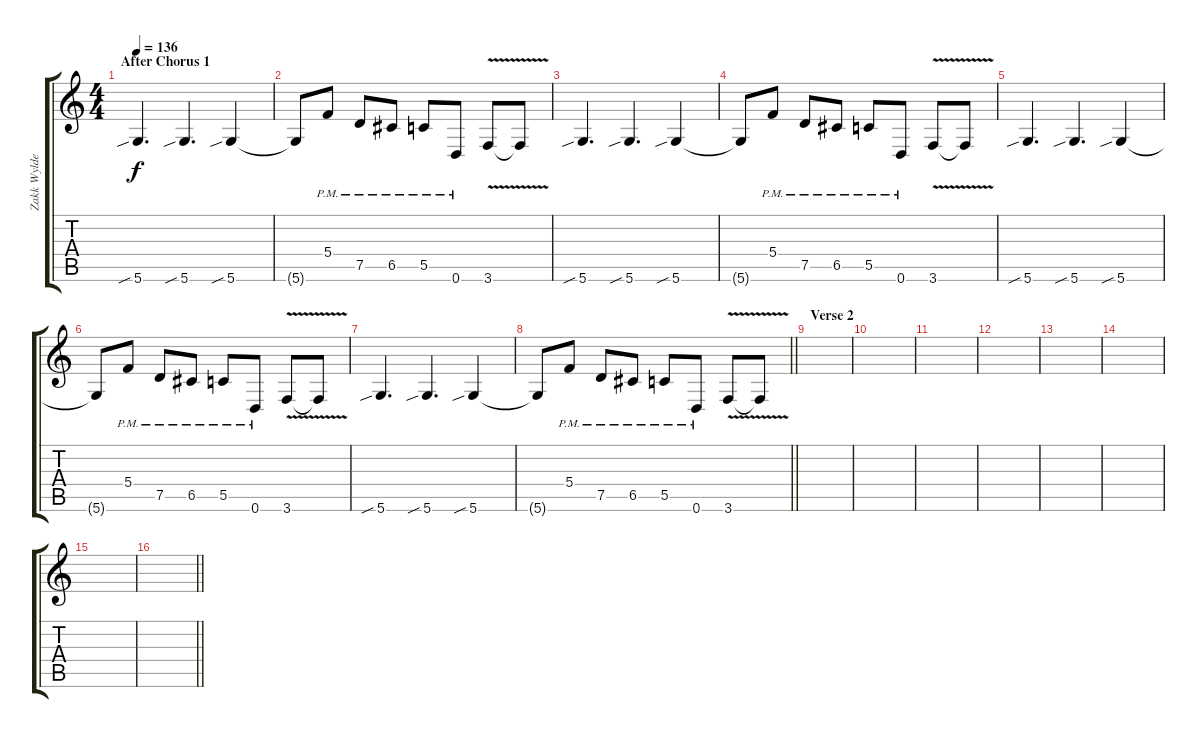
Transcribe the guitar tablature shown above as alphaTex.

\track ("Zakk Wylde" "Zakk Wylde") {instrument distortionguitar}
\staff {score tabs}
\tuning (D4 A3 F3 C3 G2 D2) {hide}
\ts (4 4)
\section ("" "After Chorus 1")
\tempo 136
\clef g2
\ks c
5.6{sib}.4{d dy f} 5.6{sib}.4{d} 5.6{sib}.4 |
5.6{t}.8 5.4{pm}.8 7.5{pm}.8 6.5{pm}.8 5.5{pm}.8 0.6{pm}.8 3.6{v}.8 3.6{t}.8 |
5.6{sib}.4{d} 5.6{sib}.4{d} 5.6{sib}.4 |
5.6{t}.8 5.4{pm}.8 7.5{pm}.8 6.5{pm}.8 5.5{pm}.8 0.6{pm}.8 3.6{v}.8 3.6{t}.8 |
5.6{sib}.4{d} 5.6{sib}.4{d} 5.6{sib}.4 |
5.6{t}.8 5.4{pm}.8 7.5{pm}.8 6.5{pm}.8 5.5{pm}.8 0.6{pm}.8 3.6{v}.8 3.6{t}.8 |
5.6{sib}.4{d} 5.6{sib}.4{d} 5.6{sib}.4 |
\barLineRight lightlight
5.6{t}.8 5.4{pm}.8 7.5{pm}.8 6.5{pm}.8 5.5{pm}.8 0.6{pm}.8 3.6{v}.8 3.6{t}.8 |
\section ("" "Verse 2")
|
|
|
|
|
|
|
\barLineRight lightlight
